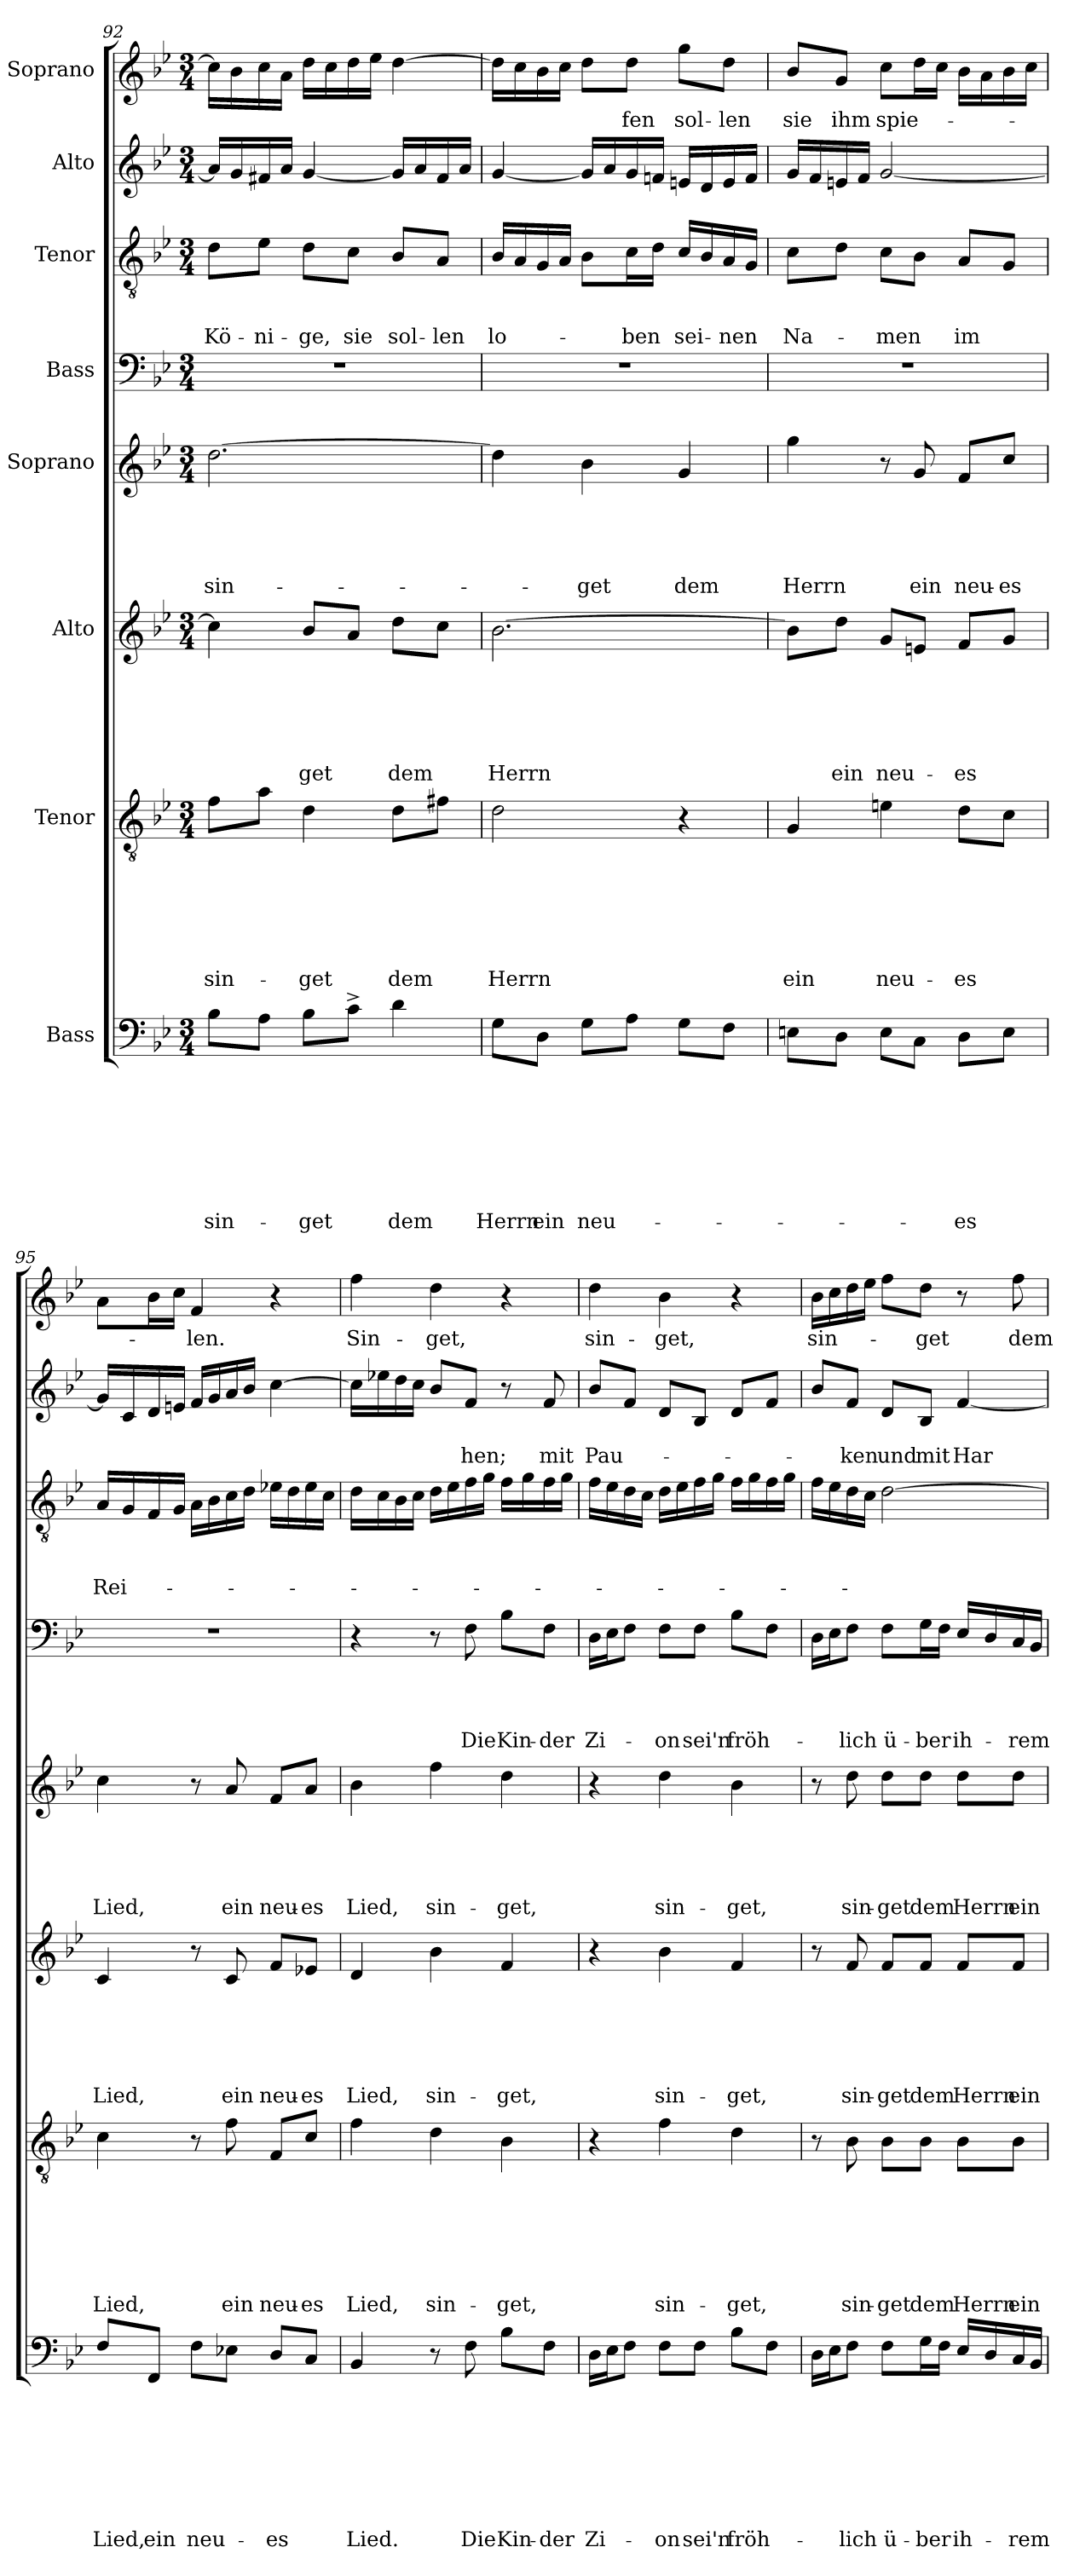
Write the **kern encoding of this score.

**kern	**text	**text	**text	**text	**text	**text	**text	**text	**kern	**text	**text	**text	**text	**text	**text	**text	**kern	**text	**text	**text	**text	**text	**text	**kern	**text	**text	**text	**text	**text	**kern	**text	**text	**text	**text	**kern	**text	**text	**text	**kern	**text	**text	**kern	**text
*part8	*part8	*part8	*part8	*part8	*part8	*part8	*part8	*part8	*part7	*part7	*part7	*part7	*part7	*part7	*part7	*part7	*part6	*part6	*part6	*part6	*part6	*part6	*part6	*part5	*part5	*part5	*part5	*part5	*part5	*part4	*part4	*part4	*part4	*part4	*part3	*part3	*part3	*part3	*part2	*part2	*part2	*part1	*part1
*staff8	*staff8	*staff8	*staff8	*staff8	*staff8	*staff8	*staff8	*staff8	*staff7	*staff7	*staff7	*staff7	*staff7	*staff7	*staff7	*staff7	*staff6	*staff6	*staff6	*staff6	*staff6	*staff6	*staff6	*staff5	*staff5	*staff5	*staff5	*staff5	*staff5	*staff4	*staff4	*staff4	*staff4	*staff4	*staff3	*staff3	*staff3	*staff3	*staff2	*staff2	*staff2	*staff1	*staff1
*I"Bass	*	*	*	*	*	*	*	*	*I"Tenor	*	*	*	*	*	*	*	*I"Alto	*	*	*	*	*	*	*I"Soprano	*	*	*	*	*	*I"Bass	*	*	*	*	*I"Tenor	*	*	*	*I"Alto	*	*	*I"Soprano	*
*clefF4	*	*	*	*	*	*	*	*	*clefGv2	*	*	*	*	*	*	*	*clefG2	*	*	*	*	*	*	*clefG2	*	*	*	*	*	*clefF4	*	*	*	*	*clefGv2	*	*	*	*clefG2	*	*	*clefG2	*
*k[b-e-]	*	*	*	*	*	*	*	*	*k[b-e-]	*	*	*	*	*	*	*	*k[b-e-]	*	*	*	*	*	*	*k[b-e-]	*	*	*	*	*	*k[b-e-]	*	*	*	*	*k[b-e-]	*	*	*	*k[b-e-]	*	*	*k[b-e-]	*
*B-:	*	*	*	*	*	*	*	*	*B-:	*	*	*	*	*	*	*	*B-:	*	*	*	*	*	*	*B-:	*	*	*	*	*	*B-:	*	*	*	*	*B-:	*	*	*	*B-:	*	*	*B-:	*
*M3/4	*	*	*	*	*	*	*	*	*M3/4	*	*	*	*	*	*	*	*M3/4	*	*	*	*	*	*	*M3/4	*	*	*	*	*	*M3/4	*	*	*	*	*M3/4	*	*	*	*M3/4	*	*	*M3/4	*
=92	=92	=92	=92	=92	=92	=92	=92	=92	=92	=92	=92	=92	=92	=92	=92	=92	=92	=92	=92	=92	=92	=92	=92	=92	=92	=92	=92	=92	=92	=92	=92	=92	=92	=92	=92	=92	=92	=92	=92	=92	=92	=92	=92
!	!	!	!	!	!	!	!	!LO:LY:b	!	!	!	!	!	!	!	!LO:LY:b	!	!	!	!	!	!	!	!	!	!	!	!	!LO:LY:b	!LO:N:vis=1	!	!	!	!	!	!	!	!LO:LY:b	!	!	!	!	!
8B-\L	.	.	.	.	.	.	.	sin-	8f\L	.	.	.	.	.	.	sin-	4cc\]	.	.	.	.	.	.	[>2.dd\	.	.	.	.	sin-	2.r	.	.	.	.	8d\L	.	.	Kö-	16a/LL]	.	.	16cc\LL]	.
.	.	.	.	.	.	.	.	.	.	.	.	.	.	.	.	.	.	.	.	.	.	.	.	.	.	.	.	.	.	.	.	.	.	.	.	.	.	.	16g/	.	.	16b-\	.
!	!	!	!	!	!	!	!	!	!	!	!	!	!	!	!	!	!	!	!	!	!	!	!	!	!	!	!	!	!	!	!	!	!	!	!	!	!	!LO:LY:b	!	!	!	!	!
8A\J	.	.	.	.	.	.	.	.	8a\J	.	.	.	.	.	.	.	.	.	.	.	.	.	.	.	.	.	.	.	.	.	.	.	.	.	8e-\J	.	.	-ni-	16f#X/	.	.	16cc\	.
.	.	.	.	.	.	.	.	.	.	.	.	.	.	.	.	.	.	.	.	.	.	.	.	.	.	.	.	.	.	.	.	.	.	.	.	.	.	.	16a/JJ	.	.	16a\JJ	.
!	!	!	!	!	!	!	!	!LO:LY:b	!	!	!	!	!	!	!	!LO:LY:b	!	!	!	!	!	!	!LO:LY:b	!	!	!	!	!	!	!	!	!	!	!	!	!	!	!LO:LY:b	!	!	!	!	!
8B-\L	.	.	.	.	.	.	.	-get	4d\	.	.	.	.	.	.	-get	8b-/L	.	.	.	.	.	-get	.	.	.	.	.	.	.	.	.	.	.	8d\L	.	.	-ge,	[<4g/	.	.	16dd\LL	.
.	.	.	.	.	.	.	.	.	.	.	.	.	.	.	.	.	.	.	.	.	.	.	.	.	.	.	.	.	.	.	.	.	.	.	.	.	.	.	.	.	.	16cc\	.
!	!	!	!	!	!	!	!	!	!	!	!	!	!	!	!	!	!	!	!	!	!	!	!	!	!	!	!	!	!	!	!	!	!	!	!	!	!	!LO:LY:b	!	!	!	!	!
8c^>\J	.	.	.	.	.	.	.	.	.	.	.	.	.	.	.	.	8a/J	.	.	.	.	.	.	.	.	.	.	.	.	.	.	.	.	.	8c\J	.	.	sie	.	.	.	16dd\	.
.	.	.	.	.	.	.	.	.	.	.	.	.	.	.	.	.	.	.	.	.	.	.	.	.	.	.	.	.	.	.	.	.	.	.	.	.	.	.	.	.	.	16ee-\JJ	.
!	!	!	!	!	!	!	!	!LO:LY:b	!	!	!	!	!	!	!	!LO:LY:b	!	!	!	!	!	!	!LO:LY:b	!	!	!	!	!	!	!	!	!	!	!	!	!	!	!LO:LY:b	!	!	!	!	!
4d\	.	.	.	.	.	.	.	dem	8d\L	.	.	.	.	.	.	dem	8dd\L	.	.	.	.	.	dem	.	.	.	.	.	.	.	.	.	.	.	8B-/L	.	.	sol-	16g/LL]	.	.	[>4dd\	.
.	.	.	.	.	.	.	.	.	.	.	.	.	.	.	.	.	.	.	.	.	.	.	.	.	.	.	.	.	.	.	.	.	.	.	.	.	.	.	16a/	.	.	.	.
!	!	!	!	!	!	!	!	!	!	!	!	!	!	!	!	!	!	!	!	!	!	!	!	!	!	!	!	!	!	!	!	!	!	!	!	!	!	!LO:LY:b	!	!	!	!	!
.	.	.	.	.	.	.	.	.	8f#X\J	.	.	.	.	.	.	.	8cc\J	.	.	.	.	.	.	.	.	.	.	.	.	.	.	.	.	.	8A/J	.	.	-len	16f#/	.	.	.	.
.	.	.	.	.	.	.	.	.	.	.	.	.	.	.	.	.	.	.	.	.	.	.	.	.	.	.	.	.	.	.	.	.	.	.	.	.	.	.	16a/JJ	.	.	.	.
!!LO:PB:g=z
=93	=93	=93	=93	=93	=93	=93	=93	=93	=93	=93	=93	=93	=93	=93	=93	=93	=93	=93	=93	=93	=93	=93	=93	=93	=93	=93	=93	=93	=93	=93	=93	=93	=93	=93	=93	=93	=93	=93	=93	=93	=93	=93	=93
!	!	!	!	!	!	!	!	!LO:LY:b	!	!	!	!	!	!	!	!LO:LY:b	!	!	!	!	!	!	!LO:LY:b	!	!	!	!	!	!	!LO:N:vis=1	!	!	!	!	!	!	!	!LO:LY:b	!	!	!	!	!
8G\L	.	.	.	.	.	.	.	Herrn	2d\	.	.	.	.	.	.	Herrn	[>2.b-\	.	.	.	.	.	Herrn	4dd\]	.	.	.	.	.	2.r	.	.	.	.	16B-/LL	.	.	lo-	[<4g/	.	.	16dd\LL]	.
.	.	.	.	.	.	.	.	.	.	.	.	.	.	.	.	.	.	.	.	.	.	.	.	.	.	.	.	.	.	.	.	.	.	.	16A/	.	.	.	.	.	.	16cc\	.
!	!	!	!	!	!	!	!	!LO:LY:b	!	!	!	!	!	!	!	!	!	!	!	!	!	!	!	!	!	!	!	!	!	!	!	!	!	!	!	!	!	!	!	!	!	!	!
8D\J	.	.	.	.	.	.	.	ein	.	.	.	.	.	.	.	.	.	.	.	.	.	.	.	.	.	.	.	.	.	.	.	.	.	.	16G/	.	.	.	.	.	.	16b-\	.
.	.	.	.	.	.	.	.	.	.	.	.	.	.	.	.	.	.	.	.	.	.	.	.	.	.	.	.	.	.	.	.	.	.	.	16A/JJ	.	.	.	.	.	.	16cc\JJ	.
!	!	!	!	!	!	!	!	!LO:LY:b	!	!	!	!	!	!	!	!	!	!	!	!	!	!	!	!	!	!	!	!	!LO:LY:b	!	!	!	!	!	!	!	!	!	!	!	!	!	!
8G\L	.	.	.	.	.	.	.	neu-	.	.	.	.	.	.	.	.	.	.	.	.	.	.	.	4b-\	.	.	.	.	-get	.	.	.	.	.	8B-\L	.	.	.	16g/LL]	.	.	8dd\L	.
.	.	.	.	.	.	.	.	.	.	.	.	.	.	.	.	.	.	.	.	.	.	.	.	.	.	.	.	.	.	.	.	.	.	.	.	.	.	.	16a/	.	.	.	.
!	!	!	!	!	!	!	!	!	!	!	!	!	!	!	!	!	!	!	!	!	!	!	!	!	!	!	!	!	!	!	!	!	!	!	!	!	!	!LO:LY:b	!	!	!	!	!LO:LY:b
8A\J	.	.	.	.	.	.	.	.	.	.	.	.	.	.	.	.	.	.	.	.	.	.	.	.	.	.	.	.	.	.	.	.	.	.	16c\L	.	.	-ben	16g/	.	.	8dd\J	-fen
.	.	.	.	.	.	.	.	.	.	.	.	.	.	.	.	.	.	.	.	.	.	.	.	.	.	.	.	.	.	.	.	.	.	.	16d\JJ	.	.	.	16fn/JJ	.	.	.	.
!	!	!	!	!	!	!	!	!	!	!	!	!	!	!	!	!	!	!	!	!	!	!	!	!	!	!	!	!	!LO:LY:b	!	!	!	!	!	!	!	!	!LO:LY:b	!	!	!	!	!LO:LY:b
8G\L	.	.	.	.	.	.	.	.	4r	.	.	.	.	.	.	.	.	.	.	.	.	.	.	4g/	.	.	.	.	dem	.	.	.	.	.	16c/LL	.	.	sei-	16en/LL	.	.	8gg\L	sol-
.	.	.	.	.	.	.	.	.	.	.	.	.	.	.	.	.	.	.	.	.	.	.	.	.	.	.	.	.	.	.	.	.	.	.	16B-/	.	.	.	16d/	.	.	.	.
!	!	!	!	!	!	!	!	!	!	!	!	!	!	!	!	!	!	!	!	!	!	!	!	!	!	!	!	!	!	!	!	!	!	!	!	!	!	!LO:LY:b	!	!	!	!	!LO:LY:b
8F\J	.	.	.	.	.	.	.	.	.	.	.	.	.	.	.	.	.	.	.	.	.	.	.	.	.	.	.	.	.	.	.	.	.	.	16A/	.	.	-nen	16e/	.	.	8dd\J	-len
.	.	.	.	.	.	.	.	.	.	.	.	.	.	.	.	.	.	.	.	.	.	.	.	.	.	.	.	.	.	.	.	.	.	.	16G/JJ	.	.	.	16f/JJ	.	.	.	.
=94	=94	=94	=94	=94	=94	=94	=94	=94	=94	=94	=94	=94	=94	=94	=94	=94	=94	=94	=94	=94	=94	=94	=94	=94	=94	=94	=94	=94	=94	=94	=94	=94	=94	=94	=94	=94	=94	=94	=94	=94	=94	=94	=94
!	!	!	!	!	!	!	!	!	!	!	!	!	!	!	!	!LO:LY:b	!	!	!	!	!	!	!	!	!	!	!	!	!LO:LY:b	!LO:N:vis=1	!	!	!	!	!	!	!	!LO:LY:b	!	!	!	!	!LO:LY:b
8En\L	.	.	.	.	.	.	.	.	4G/	.	.	.	.	.	.	ein	8b-\L]	.	.	.	.	.	.	4gg\	.	.	.	.	Herrn	2.r	.	.	.	.	8c\L	.	.	Na-	16g/LL	.	.	8b-/L	sie
.	.	.	.	.	.	.	.	.	.	.	.	.	.	.	.	.	.	.	.	.	.	.	.	.	.	.	.	.	.	.	.	.	.	.	.	.	.	.	16f/	.	.	.	.
!	!	!	!	!	!	!	!	!	!	!	!	!	!	!	!	!	!	!	!	!	!	!	!LO:LY:b	!	!	!	!	!	!	!	!	!	!	!	!	!	!	!	!	!	!	!	!LO:LY:b
8D\J	.	.	.	.	.	.	.	.	.	.	.	.	.	.	.	.	8dd\J	.	.	.	.	.	ein	.	.	.	.	.	.	.	.	.	.	.	8d\J	.	.	.	16en/	.	.	8g/J	ihm
.	.	.	.	.	.	.	.	.	.	.	.	.	.	.	.	.	.	.	.	.	.	.	.	.	.	.	.	.	.	.	.	.	.	.	.	.	.	.	16f/JJ	.	.	.	.
!	!	!	!	!	!	!	!	!	!	!	!	!	!	!	!	!LO:LY:b	!	!	!	!	!	!	!LO:LY:b	!	!	!	!	!	!	!	!	!	!	!	!	!	!	!LO:LY:b	!	!	!	!	!LO:LY:b
8E\L	.	.	.	.	.	.	.	.	4en\	.	.	.	.	.	.	neu-	8g/L	.	.	.	.	.	neu-	8r	.	.	.	.	.	.	.	.	.	.	8c\L	.	.	-men	[<2g/	.	.	8cc\L	spie-
!	!	!	!	!	!	!	!	!	!	!	!	!	!	!	!	!	!	!	!	!	!	!	!	!	!	!	!	!	!LO:LY:b	!	!	!	!	!	!	!	!	!	!	!	!	!	!
8C\J	.	.	.	.	.	.	.	.	.	.	.	.	.	.	.	.	8en/J	.	.	.	.	.	.	8g/	.	.	.	.	ein	.	.	.	.	.	8B-\J	.	.	.	.	.	.	16dd\L	.
.	.	.	.	.	.	.	.	.	.	.	.	.	.	.	.	.	.	.	.	.	.	.	.	.	.	.	.	.	.	.	.	.	.	.	.	.	.	.	.	.	.	16cc\JJ	.
!	!	!	!	!	!	!	!	!LO:LY:b	!	!	!	!	!	!	!	!LO:LY:b	!	!	!	!	!	!	!LO:LY:b	!	!	!	!	!	!LO:LY:b	!	!	!	!	!	!	!	!	!LO:LY:b	!	!	!	!	!
8D\L	.	.	.	.	.	.	.	-es	8d\L	.	.	.	.	.	.	-es	8f/L	.	.	.	.	.	-es	8f/L	.	.	.	.	neu-	.	.	.	.	.	8A/L	.	.	im	.	.	.	16b-\LL	.
.	.	.	.	.	.	.	.	.	.	.	.	.	.	.	.	.	.	.	.	.	.	.	.	.	.	.	.	.	.	.	.	.	.	.	.	.	.	.	.	.	.	16a\	.
!	!	!	!	!	!	!	!	!	!	!	!	!	!	!	!	!	!	!	!	!	!	!	!	!	!	!	!	!	!LO:LY:b	!	!	!	!	!	!	!	!	!	!	!	!	!	!
8E\J	.	.	.	.	.	.	.	.	8c\J	.	.	.	.	.	.	.	8g/J	.	.	.	.	.	.	8cc/J	.	.	.	.	-es	.	.	.	.	.	8G/J	.	.	.	.	.	.	16b-\	.
.	.	.	.	.	.	.	.	.	.	.	.	.	.	.	.	.	.	.	.	.	.	.	.	.	.	.	.	.	.	.	.	.	.	.	.	.	.	.	.	.	.	16cc\JJ	.
=95	=95	=95	=95	=95	=95	=95	=95	=95	=95	=95	=95	=95	=95	=95	=95	=95	=95	=95	=95	=95	=95	=95	=95	=95	=95	=95	=95	=95	=95	=95	=95	=95	=95	=95	=95	=95	=95	=95	=95	=95	=95	=95	=95
!	!	!	!	!	!	!	!	!LO:LY:b	!	!	!	!	!	!	!	!LO:LY:b	!	!	!	!	!	!	!LO:LY:b	!	!	!	!	!	!LO:LY:b	!LO:N:vis=1	!	!	!	!	!	!	!	!LO:LY:b	!	!	!	!	!
8F/L	.	.	.	.	.	.	.	Lied,	4c\	.	.	.	.	.	.	Lied,	4c/	.	.	.	.	.	Lied,	4cc\	.	.	.	.	Lied,	2.r	.	.	.	.	16A/LL	.	.	Rei-	16g/LL]	.	.	8a\L	.
.	.	.	.	.	.	.	.	.	.	.	.	.	.	.	.	.	.	.	.	.	.	.	.	.	.	.	.	.	.	.	.	.	.	.	16G/	.	.	.	16c/	.	.	.	.
!	!	!	!	!	!	!	!	!LO:LY:b	!	!	!	!	!	!	!	!	!	!	!	!	!	!	!	!	!	!	!	!	!	!	!	!	!	!	!	!	!	!	!	!	!	!	!
8FF/J	.	.	.	.	.	.	.	ein	.	.	.	.	.	.	.	.	.	.	.	.	.	.	.	.	.	.	.	.	.	.	.	.	.	.	16F/	.	.	.	16d/	.	.	16b-\L	.
.	.	.	.	.	.	.	.	.	.	.	.	.	.	.	.	.	.	.	.	.	.	.	.	.	.	.	.	.	.	.	.	.	.	.	16G/JJ	.	.	.	16en/JJ	.	.	16cc\JJ	.
!	!	!	!	!	!	!	!	!LO:LY:b	!	!	!	!	!	!	!	!	!	!	!	!	!	!	!	!	!	!	!	!	!	!	!	!	!	!	!	!	!	!	!	!	!	!	!LO:LY:b
8F\L	.	.	.	.	.	.	.	neu-	8r	.	.	.	.	.	.	.	8r	.	.	.	.	.	.	8r	.	.	.	.	.	.	.	.	.	.	16A\LL	.	.	.	16f/LL	.	.	4f/	-len.
.	.	.	.	.	.	.	.	.	.	.	.	.	.	.	.	.	.	.	.	.	.	.	.	.	.	.	.	.	.	.	.	.	.	.	16B-\	.	.	.	16g/	.	.	.	.
!	!	!	!	!	!	!	!	!	!	!	!	!	!	!	!	!LO:LY:b	!	!	!	!	!	!	!LO:LY:b	!	!	!	!	!	!LO:LY:b	!	!	!	!	!	!	!	!	!	!	!	!	!	!
8E-X\J	.	.	.	.	.	.	.	.	8f\	.	.	.	.	.	.	ein	8c/	.	.	.	.	.	ein	8a/	.	.	.	.	ein	.	.	.	.	.	16c\	.	.	.	16a/	.	.	.	.
.	.	.	.	.	.	.	.	.	.	.	.	.	.	.	.	.	.	.	.	.	.	.	.	.	.	.	.	.	.	.	.	.	.	.	16d\JJ	.	.	.	16b-/JJ	.	.	.	.
!	!	!	!	!	!	!	!	!LO:LY:b	!	!	!	!	!	!	!	!LO:LY:b	!	!	!	!	!	!	!LO:LY:b	!	!	!	!	!	!LO:LY:b	!	!	!	!	!	!	!	!	!	!	!	!	!	!
8D/L	.	.	.	.	.	.	.	-es	8F/L	.	.	.	.	.	.	neu-	8f/L	.	.	.	.	.	neu-	8f/L	.	.	.	.	neu-	.	.	.	.	.	16e-X\LL	.	.	.	[>4cc\	.	.	4r	.
.	.	.	.	.	.	.	.	.	.	.	.	.	.	.	.	.	.	.	.	.	.	.	.	.	.	.	.	.	.	.	.	.	.	.	16d\	.	.	.	.	.	.	.	.
!	!	!	!	!	!	!	!	!	!	!	!	!	!	!	!	!LO:LY:b	!	!	!	!	!	!	!LO:LY:b	!	!	!	!	!	!LO:LY:b	!	!	!	!	!	!	!	!	!	!	!	!	!	!
8C/J	.	.	.	.	.	.	.	.	8c/J	.	.	.	.	.	.	-es	8e-X/J	.	.	.	.	.	-es	8a/J	.	.	.	.	-es	.	.	.	.	.	16e-\	.	.	.	.	.	.	.	.
.	.	.	.	.	.	.	.	.	.	.	.	.	.	.	.	.	.	.	.	.	.	.	.	.	.	.	.	.	.	.	.	.	.	.	16c\JJ	.	.	.	.	.	.	.	.
=96	=96	=96	=96	=96	=96	=96	=96	=96	=96	=96	=96	=96	=96	=96	=96	=96	=96	=96	=96	=96	=96	=96	=96	=96	=96	=96	=96	=96	=96	=96	=96	=96	=96	=96	=96	=96	=96	=96	=96	=96	=96	=96	=96
!	!	!	!	!	!	!	!	!LO:LY:b	!	!	!	!	!	!	!	!LO:LY:b	!	!	!	!	!	!	!LO:LY:b	!	!	!	!	!	!LO:LY:b	!	!	!	!	!	!	!	!	!	!	!	!	!	!LO:LY:b
4BB-/	.	.	.	.	.	.	.	Lied.	4f\	.	.	.	.	.	.	Lied,	4d/	.	.	.	.	.	Lied,	4b-\	.	.	.	.	Lied,	4r	.	.	.	.	16d\LL	.	.	.	16cc\LL]	.	.	4ff\	Sin-
.	.	.	.	.	.	.	.	.	.	.	.	.	.	.	.	.	.	.	.	.	.	.	.	.	.	.	.	.	.	.	.	.	.	.	16c\	.	.	.	16ee-X\	.	.	.	.
.	.	.	.	.	.	.	.	.	.	.	.	.	.	.	.	.	.	.	.	.	.	.	.	.	.	.	.	.	.	.	.	.	.	.	16B-\	.	.	.	16dd\	.	.	.	.
.	.	.	.	.	.	.	.	.	.	.	.	.	.	.	.	.	.	.	.	.	.	.	.	.	.	.	.	.	.	.	.	.	.	.	16c\JJ	.	.	.	16cc\JJ	.	.	.	.
!	!	!	!	!	!	!	!	!	!	!	!	!	!	!	!	!LO:LY:b	!	!	!	!	!	!	!LO:LY:b	!	!	!	!	!	!LO:LY:b	!	!	!	!	!	!	!	!	!	!	!	!	!	!LO:LY:b
8r	.	.	.	.	.	.	.	.	4d\	.	.	.	.	.	.	sin-	4b-\	.	.	.	.	.	sin-	4ff\	.	.	.	.	sin-	8r	.	.	.	.	16d\LL	.	.	.	8b-/L	.	.	4dd\	-get,
.	.	.	.	.	.	.	.	.	.	.	.	.	.	.	.	.	.	.	.	.	.	.	.	.	.	.	.	.	.	.	.	.	.	.	16e-\	.	.	.	.	.	.	.	.
!	!	!	!	!	!	!	!	!LO:LY:b	!	!	!	!	!	!	!	!	!	!	!	!	!	!	!	!	!	!	!	!	!	!	!	!	!	!LO:LY:b	!	!	!	!	!	!	!LO:LY:b	!	!
8F\	.	.	.	.	.	.	.	Die	.	.	.	.	.	.	.	.	.	.	.	.	.	.	.	.	.	.	.	.	.	8F\	.	.	.	Die	16f\	.	.	.	8f/J	.	-hen;	.	.
.	.	.	.	.	.	.	.	.	.	.	.	.	.	.	.	.	.	.	.	.	.	.	.	.	.	.	.	.	.	.	.	.	.	.	16g\JJ	.	.	.	.	.	.	.	.
!	!	!	!	!	!	!	!	!LO:LY:b	!	!	!	!	!	!	!	!LO:LY:b	!	!	!	!	!	!	!LO:LY:b	!	!	!	!	!	!LO:LY:b	!	!	!	!	!LO:LY:b	!	!	!	!	!	!	!	!	!
8B-\L	.	.	.	.	.	.	.	Kin-	4B-\	.	.	.	.	.	.	-get,	4f/	.	.	.	.	.	-get,	4dd\	.	.	.	.	-get,	8B-\L	.	.	.	Kin-	16f\LL	.	.	.	8r	.	.	4r	.
.	.	.	.	.	.	.	.	.	.	.	.	.	.	.	.	.	.	.	.	.	.	.	.	.	.	.	.	.	.	.	.	.	.	.	16g\	.	.	.	.	.	.	.	.
!	!	!	!	!	!	!	!	!LO:LY:b:rj	!	!	!	!	!	!	!	!	!	!	!	!	!	!	!	!	!	!	!	!	!	!	!	!	!	!LO:LY:b:rj	!	!	!	!	!	!	!LO:LY:b	!	!
8F\J	.	.	.	.	.	.	.	-der	.	.	.	.	.	.	.	.	.	.	.	.	.	.	.	.	.	.	.	.	.	8F\J	.	.	.	-der	16f\	.	.	.	8f/	.	mit	.	.
.	.	.	.	.	.	.	.	.	.	.	.	.	.	.	.	.	.	.	.	.	.	.	.	.	.	.	.	.	.	.	.	.	.	.	16g\JJ	.	.	.	.	.	.	.	.
!!LO:PB:g=z
=97	=97	=97	=97	=97	=97	=97	=97	=97	=97	=97	=97	=97	=97	=97	=97	=97	=97	=97	=97	=97	=97	=97	=97	=97	=97	=97	=97	=97	=97	=97	=97	=97	=97	=97	=97	=97	=97	=97	=97	=97	=97	=97	=97
!	!	!	!	!	!	!	!	!LO:LY:b	!	!	!	!	!	!	!	!	!	!	!	!	!	!	!	!	!	!	!	!	!	!	!	!	!	!LO:LY:b	!	!	!	!	!	!	!LO:LY:b	!	!LO:LY:b
16D\LL	.	.	.	.	.	.	.	Zi-	4r	.	.	.	.	.	.	.	4r	.	.	.	.	.	.	4r	.	.	.	.	.	16D\LL	.	.	.	Zi-	16f\LL	.	.	.	8b-/L	.	Pau-	4dd\	sin-
16E-\J	.	.	.	.	.	.	.	.	.	.	.	.	.	.	.	.	.	.	.	.	.	.	.	.	.	.	.	.	.	16E-\J	.	.	.	.	16e-\	.	.	.	.	.	.	.	.
8F\J	.	.	.	.	.	.	.	.	.	.	.	.	.	.	.	.	.	.	.	.	.	.	.	.	.	.	.	.	.	8F\J	.	.	.	.	16d\	.	.	.	8f/J	.	.	.	.
.	.	.	.	.	.	.	.	.	.	.	.	.	.	.	.	.	.	.	.	.	.	.	.	.	.	.	.	.	.	.	.	.	.	.	16c\JJ	.	.	.	.	.	.	.	.
!	!	!	!	!	!	!	!	!LO:LY:b	!	!	!	!	!	!	!	!LO:LY:b	!	!	!	!	!	!	!LO:LY:b	!	!	!	!	!	!LO:LY:b	!	!	!	!	!LO:LY:b	!	!	!	!	!	!	!	!	!LO:LY:b
8F\L	.	.	.	.	.	.	.	-on	4f\	.	.	.	.	.	.	sin-	4b-\	.	.	.	.	.	sin-	4dd\	.	.	.	.	sin-	8F\L	.	.	.	-on	16d\LL	.	.	.	8d/L	.	.	4b-\	-get,
.	.	.	.	.	.	.	.	.	.	.	.	.	.	.	.	.	.	.	.	.	.	.	.	.	.	.	.	.	.	.	.	.	.	.	16e-\	.	.	.	.	.	.	.	.
!	!	!	!	!	!	!	!	!LO:LY:b	!	!	!	!	!	!	!	!	!	!	!	!	!	!	!	!	!	!	!	!	!	!	!	!	!	!LO:LY:b	!	!	!	!	!	!	!	!	!
8F\J	.	.	.	.	.	.	.	sei'n	.	.	.	.	.	.	.	.	.	.	.	.	.	.	.	.	.	.	.	.	.	8F\J	.	.	.	sei'n	16f\	.	.	.	8B-/J	.	.	.	.
.	.	.	.	.	.	.	.	.	.	.	.	.	.	.	.	.	.	.	.	.	.	.	.	.	.	.	.	.	.	.	.	.	.	.	16g\JJ	.	.	.	.	.	.	.	.
!	!	!	!	!	!	!	!	!LO:LY:b	!	!	!	!	!	!	!	!LO:LY:b	!	!	!	!	!	!	!LO:LY:b	!	!	!	!	!	!LO:LY:b	!	!	!	!	!LO:LY:b	!	!	!	!	!	!	!	!	!
8B-\L	.	.	.	.	.	.	.	fröh-	4d\	.	.	.	.	.	.	-get,	4f/	.	.	.	.	.	-get,	4b-\	.	.	.	.	-get,	8B-\L	.	.	.	fröh-	16f\LL	.	.	.	8d/L	.	.	4r	.
.	.	.	.	.	.	.	.	.	.	.	.	.	.	.	.	.	.	.	.	.	.	.	.	.	.	.	.	.	.	.	.	.	.	.	16g\	.	.	.	.	.	.	.	.
8F\J	.	.	.	.	.	.	.	.	.	.	.	.	.	.	.	.	.	.	.	.	.	.	.	.	.	.	.	.	.	8F\J	.	.	.	.	16f\	.	.	.	8f/J	.	.	.	.
.	.	.	.	.	.	.	.	.	.	.	.	.	.	.	.	.	.	.	.	.	.	.	.	.	.	.	.	.	.	.	.	.	.	.	16g\JJ	.	.	.	.	.	.	.	.
=98	=98	=98	=98	=98	=98	=98	=98	=98	=98	=98	=98	=98	=98	=98	=98	=98	=98	=98	=98	=98	=98	=98	=98	=98	=98	=98	=98	=98	=98	=98	=98	=98	=98	=98	=98	=98	=98	=98	=98	=98	=98	=98	=98
!	!	!	!	!	!	!	!	!	!	!	!	!	!	!	!	!	!	!	!	!	!	!	!	!	!	!	!	!	!	!	!	!	!	!	!	!	!	!	!	!	!	!	!LO:LY:b
16D\LL	.	.	.	.	.	.	.	.	8r	.	.	.	.	.	.	.	8r	.	.	.	.	.	.	8r	.	.	.	.	.	16D\LL	.	.	.	.	16f\LL	.	.	.	8b-/L	.	.	16b-\LL	sin-
16E-\J	.	.	.	.	.	.	.	.	.	.	.	.	.	.	.	.	.	.	.	.	.	.	.	.	.	.	.	.	.	16E-\J	.	.	.	.	16e-\	.	.	.	.	.	.	16cc\	.
!	!	!	!	!	!	!	!	!LO:LY:b	!	!	!	!	!	!	!	!LO:LY:b	!	!	!	!	!	!	!LO:LY:b	!	!	!	!	!	!LO:LY:b	!	!	!	!	!LO:LY:b	!	!	!	!	!	!	!LO:LY:b	!	!
8F\J	.	.	.	.	.	.	.	-lich	8B-\	.	.	.	.	.	.	sin-	8f/	.	.	.	.	.	sin-	8dd\	.	.	.	.	sin-	8F\J	.	.	.	-lich	16d\	.	.	.	8f/J	.	-ken	16dd\	.
.	.	.	.	.	.	.	.	.	.	.	.	.	.	.	.	.	.	.	.	.	.	.	.	.	.	.	.	.	.	.	.	.	.	.	16c\JJ	.	.	.	.	.	.	16ee-\JJ	.
!	!	!	!	!	!	!	!	!LO:LY:b	!	!	!	!	!	!	!	!LO:LY:b	!	!	!	!	!	!	!LO:LY:b	!	!	!	!	!	!LO:LY:b	!	!	!	!	!LO:LY:b	!	!	!	!	!	!	!LO:LY:b	!	!
8F\L	.	.	.	.	.	.	.	ü-	8B-\L	.	.	.	.	.	.	-get	8f/L	.	.	.	.	.	-get	8dd\L	.	.	.	.	-get	8F\L	.	.	.	ü-	[>2d\	.	.	.	8d/L	.	und	8ff\L	.
!	!	!	!	!	!	!	!	!LO:LY:b	!	!	!	!	!	!	!	!LO:LY:b	!	!	!	!	!	!	!LO:LY:b	!	!	!	!	!	!LO:LY:b	!	!	!	!	!LO:LY:b	!	!	!	!	!	!	!LO:LY:b	!	!LO:LY:b
16G\L	.	.	.	.	.	.	.	-ber	8B-\J	.	.	.	.	.	.	dem	8f/J	.	.	.	.	.	dem	8dd\J	.	.	.	.	dem	16G\L	.	.	.	-ber	.	.	.	.	8B-/J	.	mit	8dd\J	-get
16F\JJ	.	.	.	.	.	.	.	.	.	.	.	.	.	.	.	.	.	.	.	.	.	.	.	.	.	.	.	.	.	16F\JJ	.	.	.	.	.	.	.	.	.	.	.	.	.
!	!	!	!	!	!	!	!	!LO:LY:b	!	!	!	!	!	!	!	!LO:LY:b	!	!	!	!	!	!	!LO:LY:b	!	!	!	!	!	!LO:LY:b	!	!	!	!	!LO:LY:b	!	!	!	!	!	!	!LO:LY:b	!	!
16E-/LL	.	.	.	.	.	.	.	ih-	8B-\L	.	.	.	.	.	.	Herrn	8f/L	.	.	.	.	.	Herrn	8dd\L	.	.	.	.	Herrn	16E-/LL	.	.	.	ih-	.	.	.	.	[<4f/	.	Har-	8r	.
16D/	.	.	.	.	.	.	.	.	.	.	.	.	.	.	.	.	.	.	.	.	.	.	.	.	.	.	.	.	.	16D/	.	.	.	.	.	.	.	.	.	.	.	.	.
!	!	!	!	!	!	!	!	!LO:LY:b	!	!	!	!	!	!	!	!LO:LY:b	!	!	!	!	!	!	!LO:LY:b	!	!	!	!	!	!LO:LY:b	!	!	!	!	!LO:LY:b	!	!	!	!	!	!	!	!	!LO:LY:b
16C/	.	.	.	.	.	.	.	-rem	8B-\J	.	.	.	.	.	.	ein	8f/J	.	.	.	.	.	ein	8dd\J	.	.	.	.	ein	16C/	.	.	.	-rem	.	.	.	.	.	.	.	8ff\	dem
16BB-/JJ	.	.	.	.	.	.	.	.	.	.	.	.	.	.	.	.	.	.	.	.	.	.	.	.	.	.	.	.	.	16BB-/JJ	.	.	.	.	.	.	.	.	.	.	.	.	.
=	=	=	=	=	=	=	=	=	=	=	=	=	=	=	=	=	=	=	=	=	=	=	=	=	=	=	=	=	=	=	=	=	=	=	=	=	=	=	=	=	=	=	=
*-	*-	*-	*-	*-	*-	*-	*-	*-	*-	*-	*-	*-	*-	*-	*-	*-	*-	*-	*-	*-	*-	*-	*-	*-	*-	*-	*-	*-	*-	*-	*-	*-	*-	*-	*-	*-	*-	*-	*-	*-	*-	*-	*-
